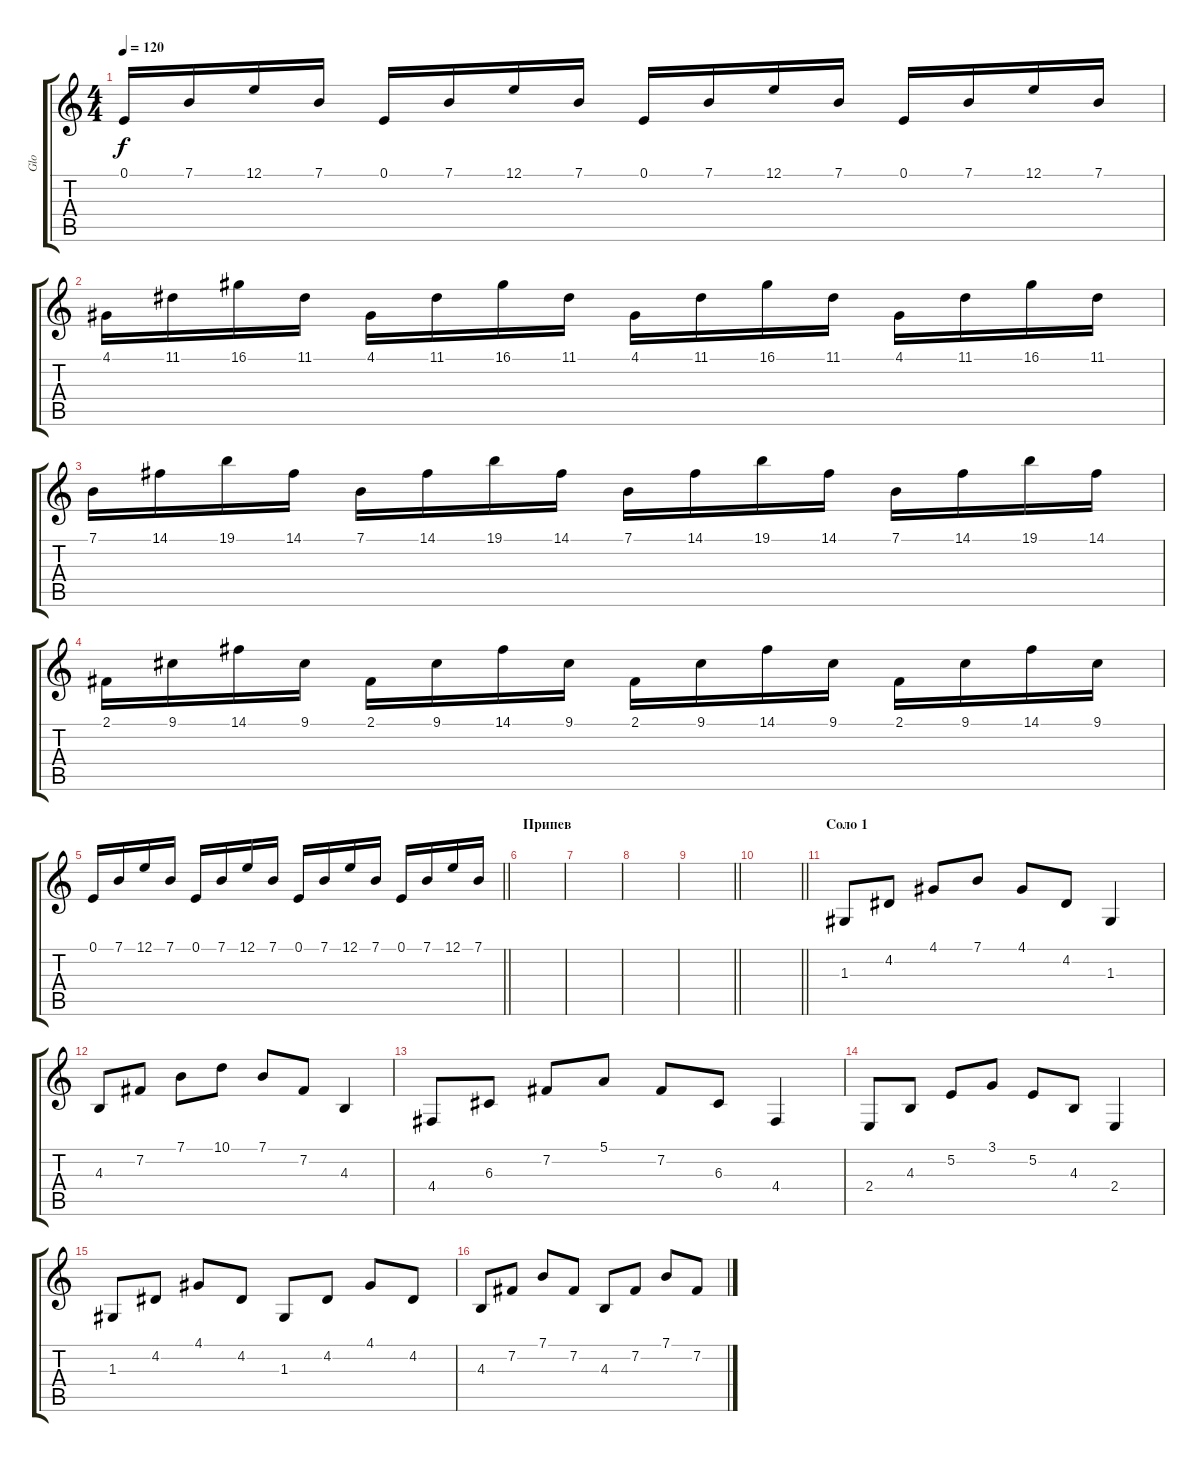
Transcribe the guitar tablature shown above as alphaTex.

\track ("Glo" "Glo") {instrument stringensemble1}
\staff {score tabs}
\tuning (E4 B3 G3 D3 A2 E2) {hide}
\ts (4 4)
\tempo 120
\clef g2
\ks c
0.1.16{dy f} 7.1.16 12.1.16 7.1.16 0.1.16 7.1.16 12.1.16 7.1.16 0.1.16 7.1.16 12.1.16 7.1.16 0.1.16 7.1.16 12.1.16 7.1.16 |
4.1.16 11.1.16 16.1.16 11.1.16 4.1.16 11.1.16 16.1.16 11.1.16 4.1.16 11.1.16 16.1.16 11.1.16 4.1.16 11.1.16 16.1.16 11.1.16 |
7.1.16 14.1.16 19.1.16 14.1.16 7.1.16 14.1.16 19.1.16 14.1.16 7.1.16 14.1.16 19.1.16 14.1.16 7.1.16 14.1.16 19.1.16 14.1.16 |
2.1.16 9.1.16 14.1.16 9.1.16 2.1.16 9.1.16 14.1.16 9.1.16 2.1.16 9.1.16 14.1.16 9.1.16 2.1.16 9.1.16 14.1.16 9.1.16 |
\barLineRight lightlight
0.1.16 7.1.16 12.1.16 7.1.16 0.1.16 7.1.16 12.1.16 7.1.16 0.1.16 7.1.16 12.1.16 7.1.16 0.1.16 7.1.16 12.1.16 7.1.16 |
\section ("" "Припев")
|
|
|
\barLineRight lightlight
|
\barLineRight lightlight
|
\section ("" "Соло 1")
1.3.8{instrument stringensemble1} 4.2.8 4.1.8 7.1.8 4.1.8 4.2.8 1.3.4 |
4.3.8 7.2.8 7.1.8 10.1.8 7.1.8 7.2.8 4.3.4 |
4.4.8 6.3.8 7.2.8 5.1.8 7.2.8 6.3.8 4.4.4 |
2.4.8 4.3.8 5.2.8 3.1.8 5.2.8 4.3.8 2.4.4 |
1.3.8 4.2.8 4.1.8 4.2.8 1.3.8 4.2.8 4.1.8 4.2.8 |
4.3.8 7.2.8 7.1.8 7.2.8 4.3.8 7.2.8 7.1.8 7.2.8
